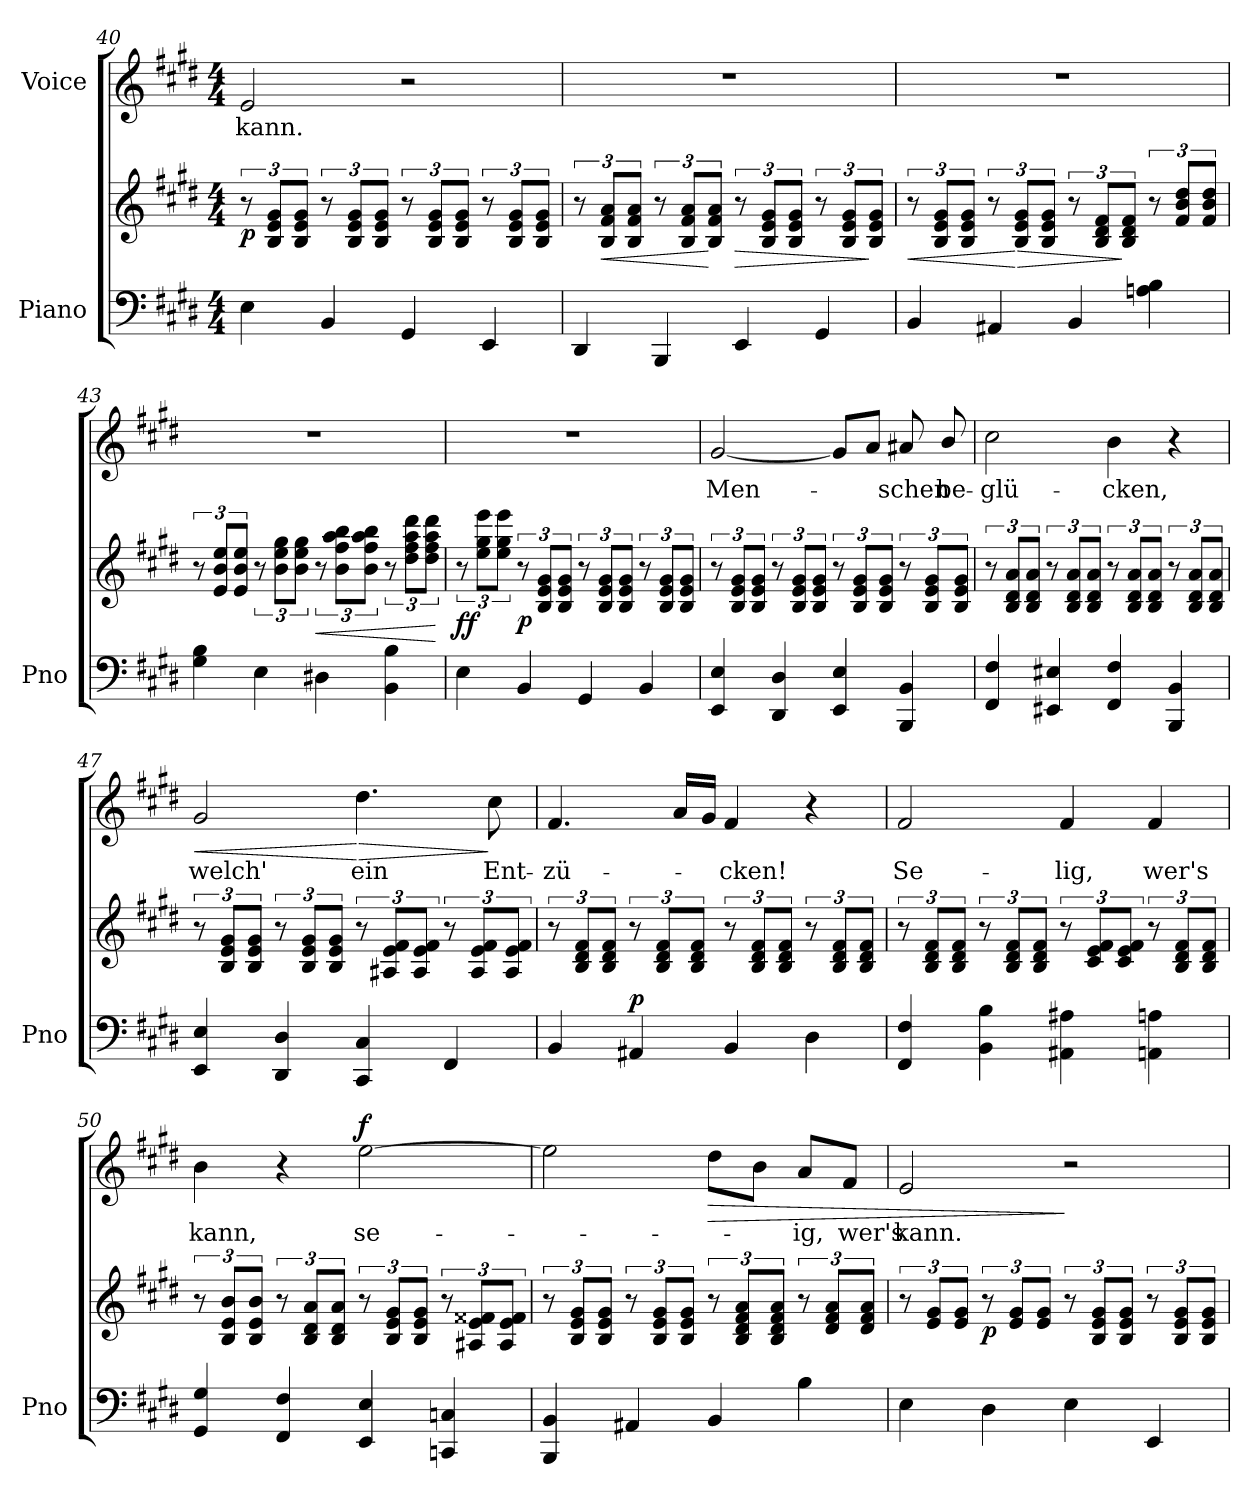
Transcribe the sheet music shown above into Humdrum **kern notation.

**kern	**kern	**dynam	**kern	**text	**dynam
*part2	*part2	*part2	*part1	*part1	*part1
*staff3	*staff2	*staff2/3	*staff1	*staff1	*staff1
*I"Piano	*	*	*I"Voice	*	*
*I'Pno	*	*	*	*	*
*clefF4	*clefG2	*	*clefG2	*	*
*k[f#c#g#d#]	*k[f#c#g#d#]	*	*k[f#c#g#d#]	*	*
*M4/4	*M4/4	*	*M4/4	*	*
=40	=40	=40	=40	=40	=40
!	!	!LO:DY:b	!	!LO:LY:b	!
4E\	12r	p	2e/	kann.	.
.	12B/ 12e/ 12g#/L	.	.	.	.
.	12B/ 12e/ 12g#/J	.	.	.	.
4BB/	12r	.	.	.	.
.	12B/ 12e/ 12g#/L	.	.	.	.
.	12B/ 12e/ 12g#/J	.	.	.	.
4GG#/	12r	.	2r	.	.
.	12B/ 12e/ 12g#/L	.	.	.	.
.	12B/ 12e/ 12g#/J	.	.	.	.
4EE/	12r	.	.	.	.
.	12B/ 12e/ 12g#/L	.	.	.	.
.	12B/ 12e/ 12g#/J	.	.	.	.
!!LO:LB:g=z
=41	=41	=41	=41	=41	=41
4DD#/	12r	.	1r	.	.
!	!	!LO:HP:b	!	!	!
.	12B/ 12f#/ 12a/L	<	.	.	.
.	12B/ 12f#/ 12a/J	.	.	.	.
4BBB/	12r	.	.	.	.
.	12B/ 12f#/ 12a/L	.	.	.	.
.	12B/ 12f#/ 12a/J	[	.	.	.
!	!	!LO:HP:b	!	!	!
4EE/	12r	>	.	.	.
.	12B/ 12e/ 12g#/L	.	.	.	.
.	12B/ 12e/ 12g#/J	.	.	.	.
4GG#/	12r	.	.	.	.
.	12B/ 12e/ 12g#/L	.	.	.	.
.	12B/ 12e/ 12g#/J	]	.	.	.
=42	=42	=42	=42	=42	=42
!	!	!LO:HP:b	!	!	!
4BB/	12r	<	1r	.	.
.	12B/ 12e/ 12g#/L	.	.	.	.
.	12B/ 12e/ 12g#/J	.	.	.	.
4AA#X/	12r	.	.	.	.
!	!	!LO:HP:n=1:b	!	!	!
.	12B/ 12e/ 12g#/L	[ >	.	.	.
.	12B/ 12e/ 12g#/J	.	.	.	.
4BB/	12r	.	.	.	.
.	12B/ 12d#/ 12f#/L	.	.	.	.
.	12B/ 12d#/ 12f#/J	]	.	.	.
4An\ 4B\	12r	.	.	.	.
.	12f#/ 12b/ 12dd#/L	.	.	.	.
.	12f#/ 12b/ 12dd#/J	.	.	.	.
=43	=43	=43	=43	=43	=43
4G#\ 4B\	12r	.	1r	.	.
.	12e/ 12b/ 12ee/L	.	.	.	.
.	12e/ 12b/ 12ee/J	.	.	.	.
4E\	12r	.	.	.	.
.	12b\ 12ee\ 12gg#\L	.	.	.	.
.	12b\ 12ee\ 12gg#\J	.	.	.	.
!	!	!LO:HP:b	!	!	!
4D#X\	12r	<	.	.	.
.	12b\ 12ff#\ 12aa\ 12bb\L	.	.	.	.
.	12b\ 12ff#\ 12aa\ 12bb\J	.	.	.	.
4BB\ 4B\	12r	.	.	.	.
.	12dd#\ 12ff#\ 12aa\ 12ddd#\L	.	.	.	.
.	12dd#\ 12ff#\ 12aa\ 12ddd#\J	.	.	.	.
.	.	[	.	.	.
=44	=44	=44	=44	=44	=44
!	!	!LO:DY:b	!	!	!
4E\	12r	ff	1r	.	.
.	12ee\ 12gg#\ 12eee\L	.	.	.	.
.	12ee\ 12gg#\ 12eee\J	.	.	.	.
!	!	!LO:DY:b	!	!	!
4BB/	12r	p	.	.	.
.	12B/ 12e/ 12g#/L	.	.	.	.
.	12B/ 12e/ 12g#/J	.	.	.	.
4GG#/	12r	.	.	.	.
.	12B/ 12e/ 12g#/L	.	.	.	.
.	12B/ 12e/ 12g#/J	.	.	.	.
4BB/	12r	.	.	.	.
.	12B/ 12e/ 12g#/L	.	.	.	.
.	12B/ 12e/ 12g#/J	.	.	.	.
!!LO:LB:g=z
=45	=45	=45	=45	=45	=45
!	!	!	!	!LO:LY:b	!
4EE/ 4E/	12r	.	[2g#/	Men-	.
.	12B/ 12e/ 12g#/L	.	.	.	.
.	12B/ 12e/ 12g#/J	.	.	.	.
4DD#/ 4D#/	12r	.	.	.	.
.	12B/ 12e/ 12g#/L	.	.	.	.
.	12B/ 12e/ 12g#/J	.	.	.	.
4EE/ 4E/	12r	.	8g#/L]	.	.
.	12B/ 12e/ 12g#/L	.	.	.	.
.	.	.	8a/J	.	.
.	12B/ 12e/ 12g#/J	.	.	.	.
!	!	!	!	!LO:LY:b	!
4BBB/ 4BB/	12r	.	8a#X/	-schen	.
.	12B/ 12e/ 12g#/L	.	.	.	.
!	!	!	!	!LO:LY:b	!
.	.	.	8b/	be-	.
.	12B/ 12e/ 12g#/J	.	.	.	.
=46	=46	=46	=46	=46	=46
!	!	!	!	!LO:LY:b	!
4FF#/ 4F#/	12r	.	2cc#\	-glü-	.
.	12B/ 12d#/ 12a/L	.	.	.	.
.	12B/ 12d#/ 12a/J	.	.	.	.
4EE#X/ 4E#X/	12r	.	.	.	.
.	12B/ 12d#/ 12a/L	.	.	.	.
.	12B/ 12d#/ 12a/J	.	.	.	.
!	!	!	!	!LO:LY:b	!
4FF#/ 4F#/	12r	.	4b\	-cken,	.
.	12B/ 12d#/ 12a/L	.	.	.	.
.	12B/ 12d#/ 12a/J	.	.	.	.
4BBB/ 4BB/	12r	.	4r	.	.
.	12B/ 12d#/ 12a/L	.	.	.	.
.	12B/ 12d#/ 12a/J	.	.	.	.
=47	=47	=47	=47	=47	=47
!	!	!	!	!LO:LY:b	!LO:HP:b
4EE/ 4E/	12r	.	2g#/	welch'	<
.	12B/ 12e/ 12g#/L	.	.	.	.
.	12B/ 12e/ 12g#/J	.	.	.	.
4DD#/ 4D#/	12r	.	.	.	.
.	12B/ 12e/ 12g#/L	.	.	.	.
.	12B/ 12e/ 12g#/J	.	.	.	.
!	!	!	!	!LO:LY:b	!LO:HP:n=1:b
4CC#/ 4C#/	12r	.	4.dd#\	ein	[ >
.	12A#X/ 12e/ 12f#/L	.	.	.	.
.	12A#/ 12e/ 12f#/J	.	.	.	.
4FF#/	12r	.	.	.	.
.	12A#/ 12e/ 12f#/L	.	.	.	.
!	!	!	!	!LO:LY:b	!
.	.	.	8cc#\	Ent-	]
.	12A#/ 12e/ 12f#/J	.	.	.	.
=48	=48	=48	=48	=48	=48
!	!	!	!	!LO:LY:b	!
4BB/	12r	.	4.f#/	-zü-	.
.	12B/ 12d#/ 12f#/L	.	.	.	.
.	12B/ 12d#/ 12f#/J	.	.	.	.
!	!	!LO:DY:a=2	!	!	!
4AA#X/	12r	p	.	.	.
.	12B/ 12d#/ 12f#/L	.	.	.	.
.	.	.	16a/LL	.	.
.	12B/ 12d#/ 12f#/J	.	.	.	.
.	.	.	16g#/JJ	.	.
!	!	!	!	!LO:LY:b	!
4BB/	12r	.	4f#/	-cken!	.
.	12B/ 12d#/ 12f#/L	.	.	.	.
.	12B/ 12d#/ 12f#/J	.	.	.	.
4D#\	12r	.	4r	.	.
.	12B/ 12d#/ 12f#/L	.	.	.	.
.	12B/ 12d#/ 12f#/J	.	.	.	.
!!LO:PB:g=z
=49	=49	=49	=49	=49	=49
!	!	!	!	!LO:LY:b	!
4FF#/ 4F#/	12r	.	2f#/	Se-	.
.	12B/ 12d#/ 12f#/L	.	.	.	.
.	12B/ 12d#/ 12f#/J	.	.	.	.
4BB\ 4B\	12r	.	.	.	.
.	12B/ 12d#/ 12f#/L	.	.	.	.
.	12B/ 12d#/ 12f#/J	.	.	.	.
!	!	!	!	!LO:LY:b	!
4AA#X\ 4A#X\	12r	.	4f#/	-lig,	.
.	12c#/ 12e/ 12f#/L	.	.	.	.
.	12c#/ 12e/ 12f#/J	.	.	.	.
!	!	!	!	!LO:LY:b	!
4AAn\ 4An\	12r	.	4f#/	wer's	.
.	12B/ 12d#/ 12f#/L	.	.	.	.
.	12B/ 12d#/ 12f#/J	.	.	.	.
=50	=50	=50	=50	=50	=50
!	!	!	!	!LO:LY:b	!
4GG#/ 4G#/	12r	.	4b\	kann,	.
.	12B/ 12e/ 12b/L	.	.	.	.
.	12B/ 12e/ 12b/J	.	.	.	.
4FF#/ 4F#/	12r	.	4r	.	.
.	12B/ 12d#/ 12a/L	.	.	.	.
.	12B/ 12d#/ 12a/J	.	.	.	.
!	!	!	!	!LO:LY:b	!LO:DY:a
4EE/ 4E/	12r	.	[2ee\	se-	f
.	12B/ 12e/ 12g#/L	.	.	.	.
.	12B/ 12e/ 12g#/J	.	.	.	.
4CCn/ 4Cn/	12r	.	.	.	.
.	12A#X/ 12e/ 12f##X/L	.	.	.	.
.	12A#/ 12e/ 12f##/J	.	.	.	.
=51	=51	=51	=51	=51	=51
4BBB/ 4BB/	12r	.	2ee\]	.	.
.	12B/ 12e/ 12g#/L	.	.	.	.
.	12B/ 12e/ 12g#/J	.	.	.	.
4AA#X/	12r	.	.	.	.
.	12B/ 12e/ 12g#/L	.	.	.	.
.	12B/ 12e/ 12g#/J	.	.	.	.
!	!	!	!	!	!LO:HP:b
4BB/	12r	.	8dd#\L	.	>
.	12B/ 12d#/ 12f#/ 12a/L	.	.	.	.
.	.	.	8b\J	.	.
.	12B/ 12d#/ 12f#/ 12a/J	.	.	.	.
!	!	!	!	!LO:LY:b	!
4B\	12r	.	8a/L	-ig,	.
.	12d#/ 12f#/ 12a/L	.	.	.	.
!	!	!	!	!LO:LY:b	!
.	.	.	8f#/J	wer's	.
.	12d#/ 12f#/ 12a/J	.	.	.	.
!!LO:LB:g=z
=52	=52	=52	=52	=52	=52
!	!	!	!	!LO:LY:b	!
4E\	12r	.	2e/	kann.	.
.	12e/ 12g#/L	.	.	.	.
.	12e/ 12g#/J	.	.	.	.
!	!	!LO:DY:b	!	!	!
4D#\	12r	p	.	.	.
.	12e/ 12g#/L	.	.	.	.
.	12e/ 12g#/J	.	.	.	.
4E\	12r	.	2r	.	]
.	12B/ 12e/ 12g#/L	.	.	.	.
.	12B/ 12e/ 12g#/J	.	.	.	.
4EE/	12r	.	.	.	.
.	12B/ 12e/ 12g#/L	.	.	.	.
.	12B/ 12e/ 12g#/J	.	.	.	.
=	=	=	=	=	=
*-	*-	*-	*-	*-	*-
